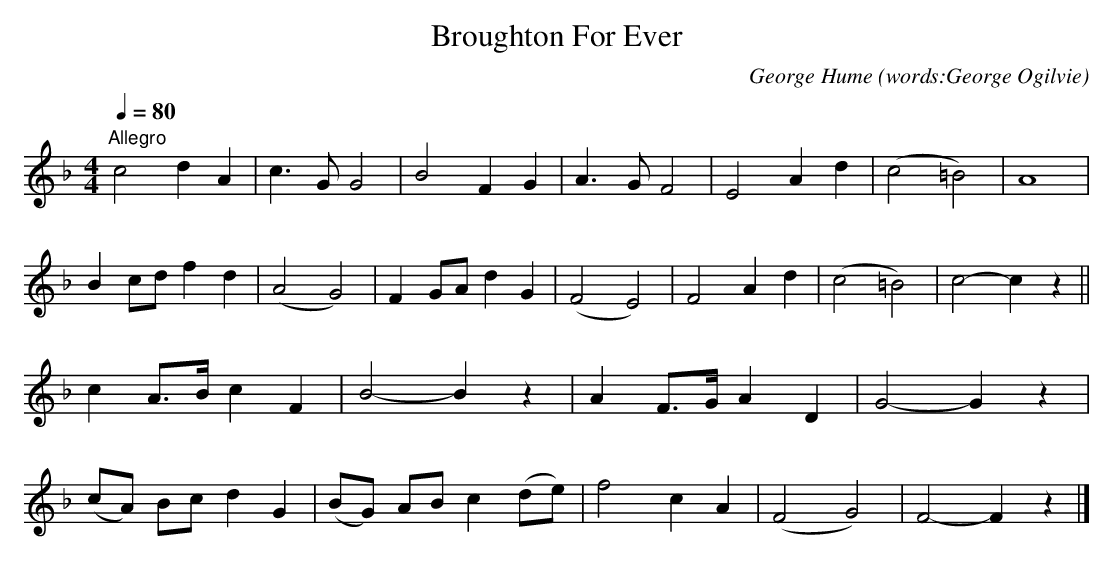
X:1
T:Broughton For Ever
C:George Hume (words:George Ogilvie)
M:4/4
L:1/4
Q:1/4=80
K:F
"Allegro"
 c2         dA     | c>G  G2     |\
 B2         FG     | A>G  F2     |\
 E2         Ad     |(c2  =B2)    |A4    |
 Bc/d/      fd     |(A2   G2)    |\
 FG/A/      dG     |(F2   E2)    |\
 F2         Ad     |(c2  =B2)    |c2-cz||
 cA/>B/     cF     | B2-  Bz     |\
 AF/>G/     AD     | G2-  Gz     |
(c/A/) B/c/ dG     |\
(B/G/) A/B/ c(d/e/)|\
 f2         cA     |(F2   G2)    |F2-Fz|]
